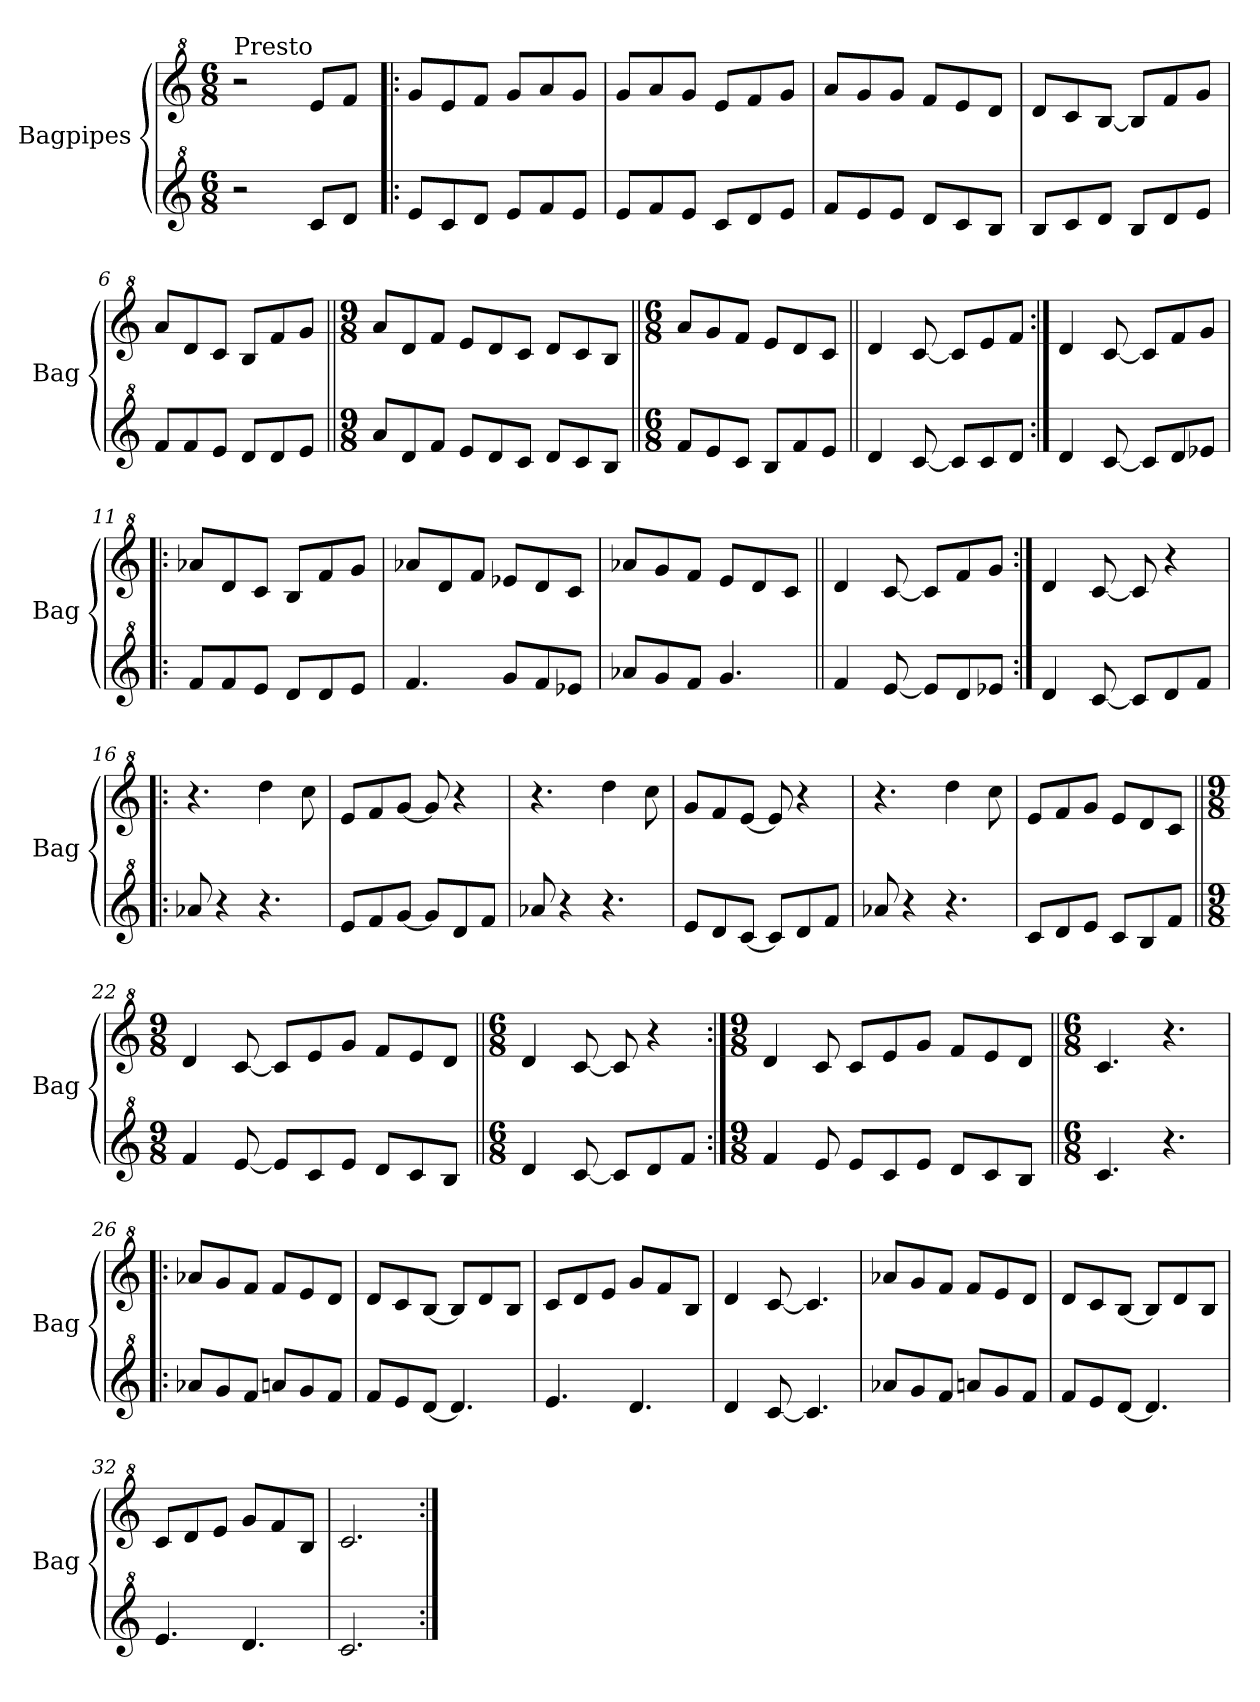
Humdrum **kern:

**kern	**kern
*part2	*part1
*staff2	*staff1
*I"Bagpipes	*I"Bagpipes
*I'Bag	*I'Bag
*clefG^2	*clefG^2
*k[]	*k[]
*C:	*C:
*M6/8	*M6/8
=1	=1
!	!LO:TX:a:t=Presto
2r	2r
8cc/L	8ee/L
8dd/J	8ff/J
=2!|:	=2!|:
8ee/L	8gg/L
8cc/	8ee/
8dd/J	8ff/J
8ee/L	8gg/L
8ff/	8aa/
8ee/J	8gg/J
=3	=3
8ee/L	8gg/L
8ff/	8aa/
8ee/J	8gg/J
8cc/L	8ee/L
8dd/	8ff/
8ee/J	8gg/J
=4	=4
8ff/L	8aa/L
8ee/	8gg/
8ee/J	8gg/J
8dd/L	8ff/L
8cc/	8ee/
8b/J	8dd/J
=5	=5
8b/L	8dd/L
8cc/	8cc/
8dd/J	[8b/J
8b/L	8b/L]
8dd/	8ff/
8ee/J	8gg/J
=6	=6
8ff/L	8aa/L
8ff/	8dd/
8ee/J	8cc/J
8dd/L	8b/L
8dd/	8ff/
8ee/J	8gg/J
=7||	=7||
*M9/8	*M9/8
8aa/L	8aa/L
8dd/	8dd/
8ff/J	8ff/J
8ee/L	8ee/L
8dd/	8dd/
8cc/J	8cc/J
8dd/L	8dd/L
8cc/	8cc/
8b/J	8b/J
!!LO:LB:g=z
=8||	=8||
*M6/8	*M6/8
8ff/L	8aa/L
8ee/	8gg/
8cc/J	8ff/J
8b/L	8ee/L
8ff/	8dd/
8ee/J	8cc/J
=9||	=9||
4dd/	4dd/
[8cc/	[8cc/
8cc/L]	8cc/L]
8cc/	8ee/
8dd/J	8ff/J
=10:|!	=10:|!
4dd/	4dd/
[8cc/	[8cc/
8cc/L]	8cc/L]
8dd/	8ff/
8ee-X/J	8gg/J
=11!|:	=11!|:
8ff/L	8aa-X/L
8ff/	8dd/
8ee/J	8cc/J
8dd/L	8b/L
8dd/	8ff/
8ee/J	8gg/J
=12	=12
4.ff/	8aa-X/L
.	8dd/
.	8ff/J
8gg/L	8ee-X/L
8ff/	8dd/
8ee-X/J	8cc/J
=13	=13
8aa-X/L	8aa-X/L
8gg/	8gg/
8ff/J	8ff/J
4.gg/	8ee/L
.	8dd/
.	8cc/J
!!LO:LB:g=z
=14||	=14||
4ff/	4dd/
[8ee/	[8cc/
8ee/L]	8cc/L]
8dd/	8ff/
8ee-X/J	8gg/J
=15:|!	=15:|!
4dd/	4dd/
[8cc/	[8cc/
8cc/L]	8cc/]
8dd/	4r
8ff/J	.
=16!|:	=16!|:
8aa-X/	4.r
4r	.
4.r	4ddd\
.	8ccc\
=17	=17
8ee/L	8ee/L
8ff/	8ff/
[8gg/J	[8gg/J
8gg/L]	8gg/]
8dd/	4r
8ff/J	.
=18	=18
8aa-X/	4.r
4r	.
4.r	4ddd\
.	8ccc\
=19	=19
8ee/L	8gg/L
8dd/	8ff/
[8cc/J	[8ee/J
8cc/L]	8ee/]
8dd/	4r
8ff/J	.
=20	=20
8aa-X/	4.r
4r	.
4.r	4ddd\
.	8ccc\
!!LO:LB:g=z
=21	=21
8cc/L	8ee/L
8dd/	8ff/
8ee/J	8gg/J
8cc/L	8ee/L
8b/	8dd/
8ff/J	8cc/J
=22||	=22||
*M9/8	*M9/8
4ff/	4dd/
[8ee/	[8cc/
8ee/L]	8cc/L]
8cc/	8ee/
8ee/J	8gg/J
8dd/L	8ff/L
8cc/	8ee/
8b/J	8dd/J
=23||	=23||
*M6/8	*M6/8
4dd/	4dd/
[8cc/	[8cc/
8cc/L]	8cc/]
8dd/	4r
8ff/J	.
=24:|!	=24:|!
*M9/8	*M9/8
4ff/	4dd/
8ee/	8cc/
8ee/L	8cc/L
8cc/	8ee/
8ee/J	8gg/J
8dd/L	8ff/L
8cc/	8ee/
8b/J	8dd/J
=25||	=25||
*M6/8	*M6/8
4.cc/	4.cc/
4.r	4.r
=26!|:	=26!|:
8aa-X/L	8aa-X/L
8gg/	8gg/
8ff/J	8ff/J
8aan/L	8ff/L
8gg/	8ee/
8ff/J	8dd/J
!!LO:LB:g=z
=27	=27
8ff/L	8dd/L
8ee/	8cc/
[8dd/J	[8b/J
4.dd/]	8b/L]
.	8dd/
.	8b/J
=28	=28
4.ee/	8cc/L
.	8dd/
.	8ee/J
4.dd/	8gg/L
.	8ff/
.	8b/J
=29	=29
4dd/	4dd/
[8cc/	[8cc/
4.cc/]	4.cc/]
=30	=30
8aa-X/L	8aa-X/L
8gg/	8gg/
8ff/J	8ff/J
8aan/L	8ff/L
8gg/	8ee/
8ff/J	8dd/J
=31	=31
8ff/L	8dd/L
8ee/	8cc/
[8dd/J	[8b/J
4.dd/]	8b/L]
.	8dd/
.	8b/J
=32	=32
4.ee/	8cc/L
.	8dd/
.	8ee/J
4.dd/	8gg/L
.	8ff/
.	8b/J
=33	=33
2.cc/	2.cc/
=:|!	=:|!
*-	*-
